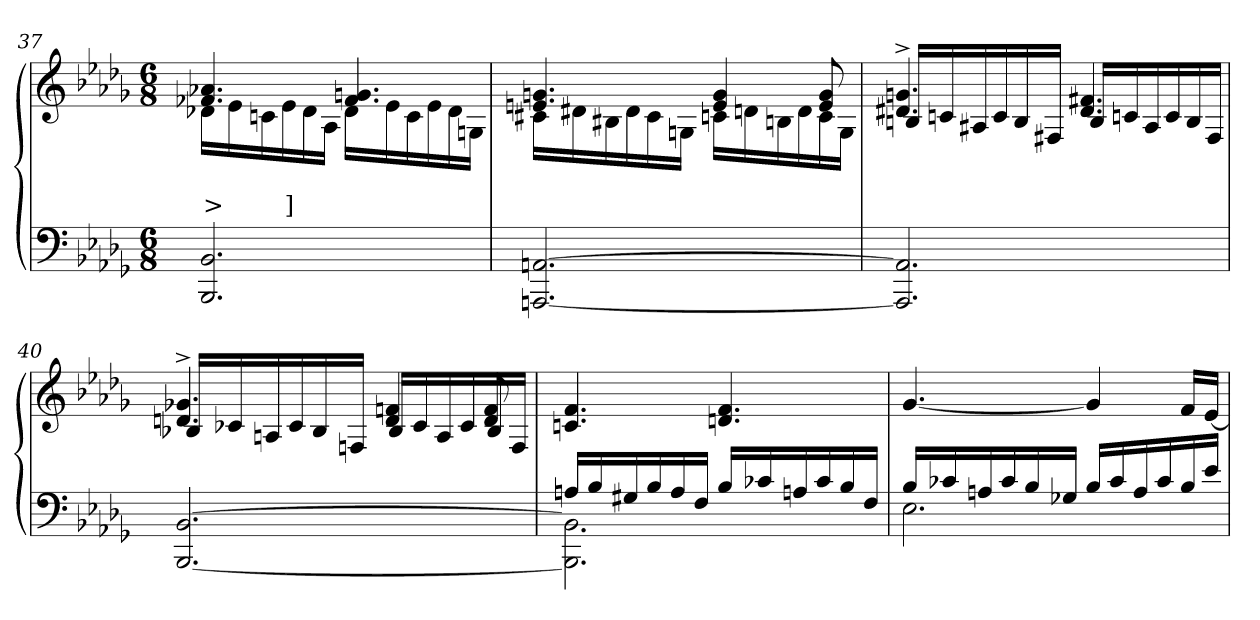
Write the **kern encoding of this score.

**kern	**kern	**text	**text
*part2	*part1	*part1	*part1
*staff2	*staff1	*staff1	*staff1
*clefF4	*clefG2	*	*
*k[b-e-a-d-g-]	*k[b-e-a-d-g-]	*	*
*M6/8	*M6/8	*	*
=37	=37	=37	=37
*	*^	*	*
2.BB- 2.BBB-	4.a-X 4.f-X	16d-XLL	.	>
.	.	16e-	.	.
.	.	16cn	.	.
.	.	16e-	.	]
.	.	16d-	.	.
.	.	16A-JJ	.	.
.	4.gn 4.f-	16d-LL	.	.
.	.	16e-	.	.
.	.	16c	.	.
.	.	16e-	.	.
.	.	16d-	.	.
.	.	16GnJJ	.	.
=38	=38	=38	=38	=38
[2.AAn [2.AAAn	4.gn 4.en	16c#XLL	.	.
.	.	16d#X	.	.
.	.	16B#X	.	.
.	.	16d#	.	.
.	.	16c#	.	.
.	.	16GnJJ	.	.
.	4g 4e	16cnLL	.	.
.	.	16dn	.	.
.	.	16Bn	.	.
.	.	16d	.	.
.	8g 8e	16c	.	.
.	.	16GJJ	.	.
=39	=39	=39	=39	=39
2.AAn] 2.AAAn]	4.gn^> 4.d#X^>	16Bn\LL	.	.
.	.	16cn	.	.
.	.	16A#X	.	.
.	.	16c	.	.
.	.	16B	.	.
.	.	16F#/JJ	.	.
.	4.f#X 4.d#	16B\LL	.	.
.	.	16cn	.	.
.	.	16A#	.	.
.	.	16c	.	.
.	.	16B	.	.
.	.	16F#/JJ	.	.
=40	=40	=40	=40	=40
[2.BB- [2.BBB-	4.g-X^> 4.dn^>	16B-X\LL	.	.
.	.	16c-X	.	.
.	.	16An	.	.
.	.	16c-	.	.
.	.	16B-	.	.
.	.	16Fn/JJ	.	.
.	4fn 4d	16B-\LL	.	.
.	.	16c-	.	.
.	.	16A	.	.
.	.	16c-	.	.
.	8f 8d	16B-	.	.
.	.	16F/JJ	.	.
*	*v	*v	*	*
=41	=41	=41	=41
*^	*	*	*
16AnLL	2.BB-] 2.BBB-]	4.f 4.cn	.	.
16B-	.	.	.	.
16G#X	.	.	.	.
16B-	.	.	.	.
16A	.	.	.	.
16FJJ	.	.	.	.
16B-LL	.	4.f 4.dn	.	.
16c-X	.	.	.	.
16An	.	.	.	.
16c-	.	.	.	.
16B-	.	.	.	.
16FJJ	.	.	.	.
=42	=42	=42	=42	=42
16B-LL	2.E-	[4.g-	.	.
16c-X	.	.	.	.
16An	.	.	.	.
16c-	.	.	.	.
16B-	.	.	.	.
16G-XJJ	.	.	.	.
16B-/LL	.	4g-]	.	.
16c-	.	.	.	.
16A	.	.	.	.
16c-	.	.	.	.
16B-	.	16fLL	.	.
16e-\JJ	.	[16e-JJ	.	.
*v	*v	*	*	*
=	=	=	=
*-	*-	*-	*-
